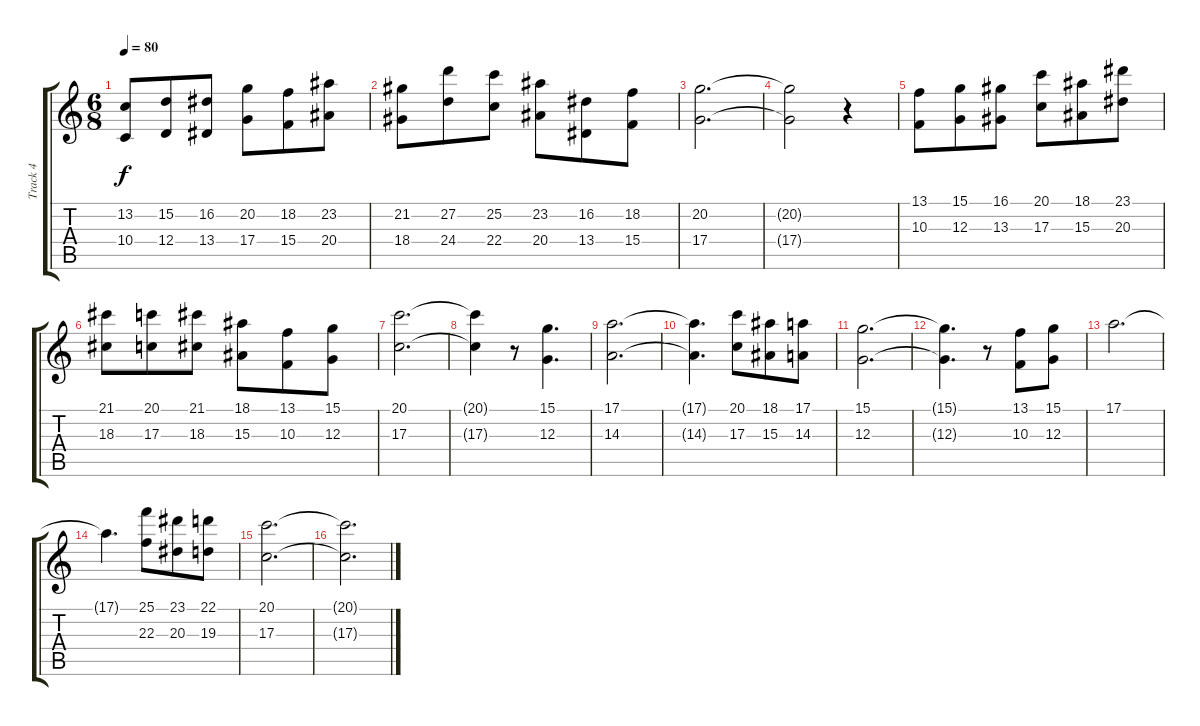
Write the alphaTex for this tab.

\track ("Track 4" "Track 4") {instrument stringensemble1}
\staff {score tabs}
\tuning (E4 B3 G3 D3 A2 E2) {hide}
\ts (6 8)
\tempo 80
\clef g2
\ks c
(13.2 10.4).8{dy f} (15.2 12.4).8 (16.2 13.4).8 (20.2 17.4).8 (18.2 15.4).8 (23.2 20.4).8 |
(21.2 18.4).8 (27.2 24.4).8 (25.2 22.4).8 (23.2 20.4).8 (16.2 13.4).8 (18.2 15.4).8 |
(20.2 17.4).2{d} |
(20.2{t} 17.4{t}).2 r.4 |
(13.1 10.3).8 (15.1 12.3).8 (16.1 13.3).8 (20.1 17.3).8 (18.1 15.3).8 (23.1 20.3).8 |
(21.1 18.3).8 (20.1 17.3).8 (21.1 18.3).8 (18.1 15.3).8 (13.1 10.3).8 (15.1 12.3).8 |
(20.1 17.3).2{d} |
(20.1{t} 17.3{t}).4 r.8 (15.1 12.3).4{d} |
(17.1 14.3).2{d} |
(17.1{t} 14.3{t}).4{d} (20.1 17.3).8 (18.1 15.3).8 (17.1 14.3).8 |
(15.1 12.3).2{d} |
(15.1{t} 12.3{t}).4{d} r.8 (13.1 10.3).8 (15.1 12.3).8 |
17.1.2{d} |
17.1{t}.4{d} (25.1 22.3).8 (23.1 20.3).8 (22.1 19.3).8 |
(20.1 17.3).2{d} |
(20.1{t} 17.3{t}).2{d}
